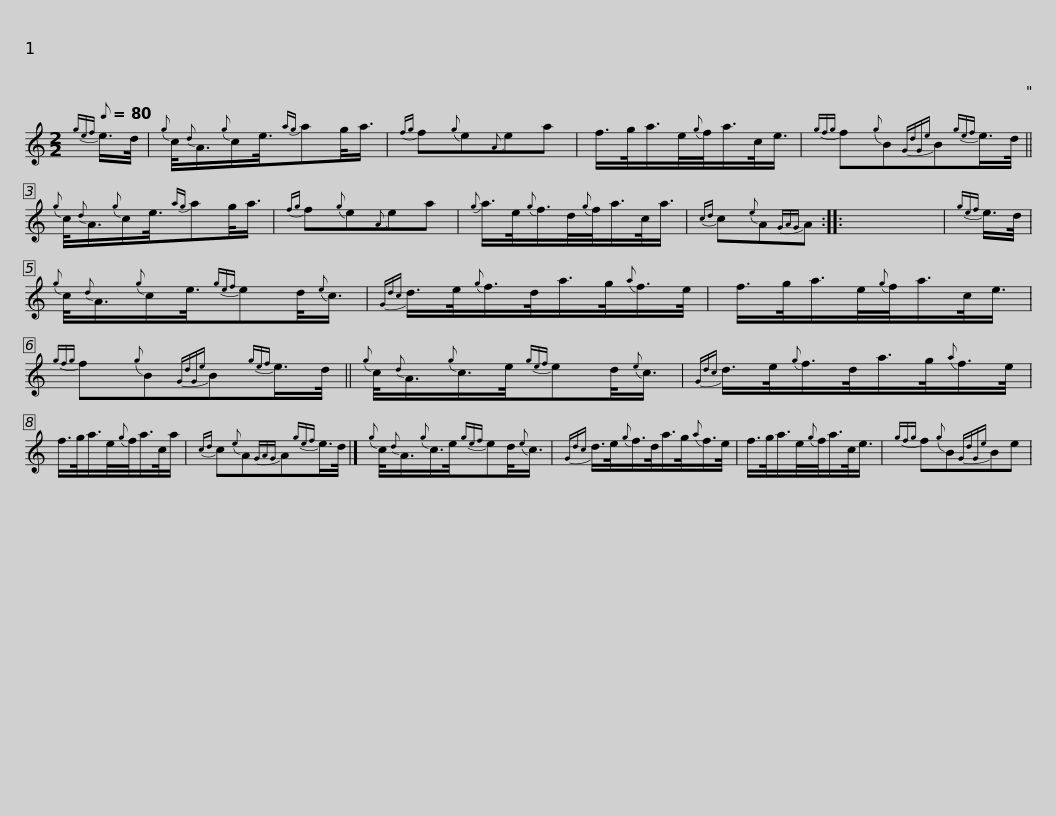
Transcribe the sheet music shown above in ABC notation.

X:1
L:1/8
Q:1/8=80
M:2/2
I:linebreak $
K:C
V:1 treble
V:1
{gef} e/>d/ |{g} c/4{d}A3/4{g}c/e3/8{ag}ag/<a/ |{fg} f{g}e{A}ea |$ f/>g/a/>e/{g}f/<a/c/<e/ |{gfg} f{g}B{GdGe}B{gef}e/>d/ || %5
{g} c/4{d}A3/4{g}c/e3/8{ag}ag/<a/ |${fg} f{g}e{A}ea |{g} a/>e/{g}f/>d/{g}f/<a/c/<a/ |{cd} c{e}A{GAG}A :: x8 |$ %10
{gef} e/>d/ |{g} c/4{d}A3/4{g}c/e3/8{gef}ed/4{e}c3/4 |{Gdc} d/>e/{g}f/>d/a/>g/{a}f/>e/ |$ f/>g/a/>e/{g}f/<a/c/<e/ |{gfg} f{g}B{GdGe}B{gef}e/>d/ || %15
{g} c/4{d}A3/4{g}c/>e/{gef}ed/4{e}c3/4 |${Gdc} d/>e/{g}f/>d/a/>g/{a}f/>e/ | f/>g/a/>e/{g}f/<a/c/4a/ |{cd} c{e}A{GAG}A{gef}e/>d/ |]${g} c/4{d}A3/4{g}c/>e/{gef}ed/4{e}c3/4 | %20
{Gdc} d/>e/{g}f/>d/a/>g/{a}f/>e/ | f/>g/a/>e/{g}f/<a/c/<e/ |${gfg} f{g}B{GdGe}Be | %23
